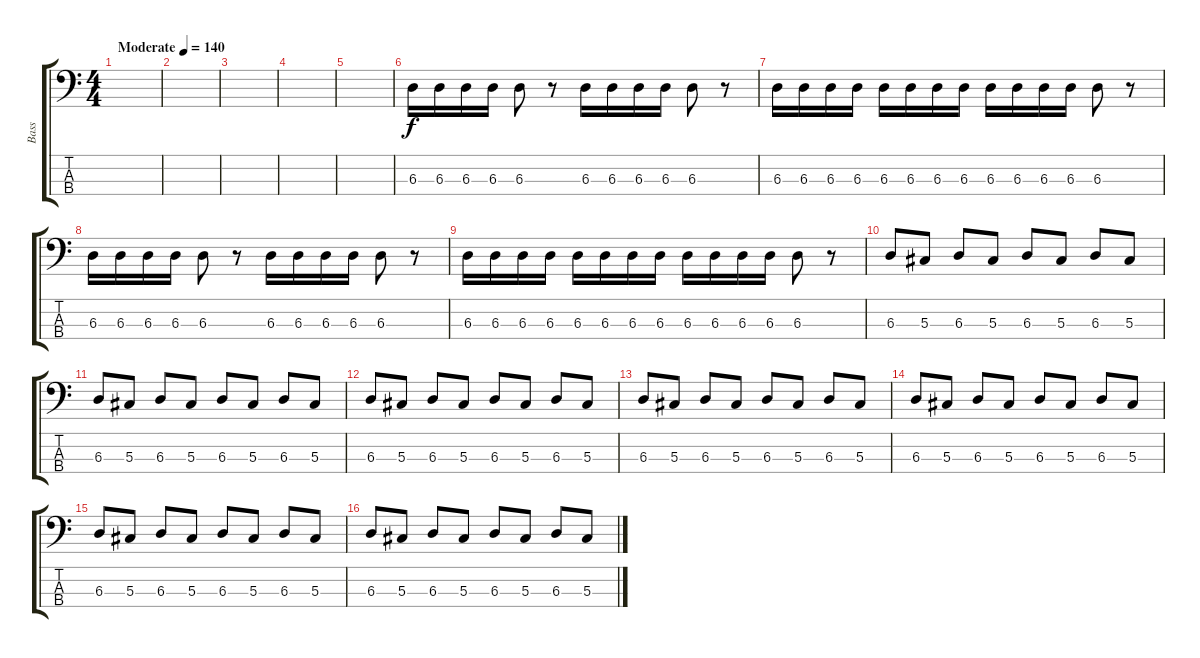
\track ("Bass" "Bass") {instrument electricbasspick}
\staff {score tabs}
\tuning (Gb2 Db2 Ab1 Db1) {hide}
\ts (4 4)
\tempo (140 "Moderate")
\clef f4
\ks c
|
|
|
|
|
6.3.16 6.3.16 6.3.16 6.3.16 6.3.8 r.8 6.3.16 6.3.16 6.3.16 6.3.16 6.3.8 r.8 |
6.3.16 6.3.16 6.3.16 6.3.16 6.3.16 6.3.16 6.3.16 6.3.16 6.3.16 6.3.16 6.3.16 6.3.16 6.3.8 r.8 |
6.3.16 6.3.16 6.3.16 6.3.16 6.3.8 r.8 6.3.16 6.3.16 6.3.16 6.3.16 6.3.8 r.8 |
6.3.16 6.3.16 6.3.16 6.3.16 6.3.16 6.3.16 6.3.16 6.3.16 6.3.16 6.3.16 6.3.16 6.3.16 6.3.8 r.8 |
6.3.8 5.3.8 6.3.8 5.3.8 6.3.8 5.3.8 6.3.8 5.3.8 |
6.3.8 5.3.8 6.3.8 5.3.8 6.3.8 5.3.8 6.3.8 5.3.8 |
6.3.8 5.3.8 6.3.8 5.3.8 6.3.8 5.3.8 6.3.8 5.3.8 |
6.3.8 5.3.8 6.3.8 5.3.8 6.3.8 5.3.8 6.3.8 5.3.8 |
6.3.8 5.3.8 6.3.8 5.3.8 6.3.8 5.3.8 6.3.8 5.3.8 |
6.3.8 5.3.8 6.3.8 5.3.8 6.3.8 5.3.8 6.3.8 5.3.8 |
6.3.8 5.3.8 6.3.8 5.3.8 6.3.8 5.3.8 6.3.8 5.3.8
